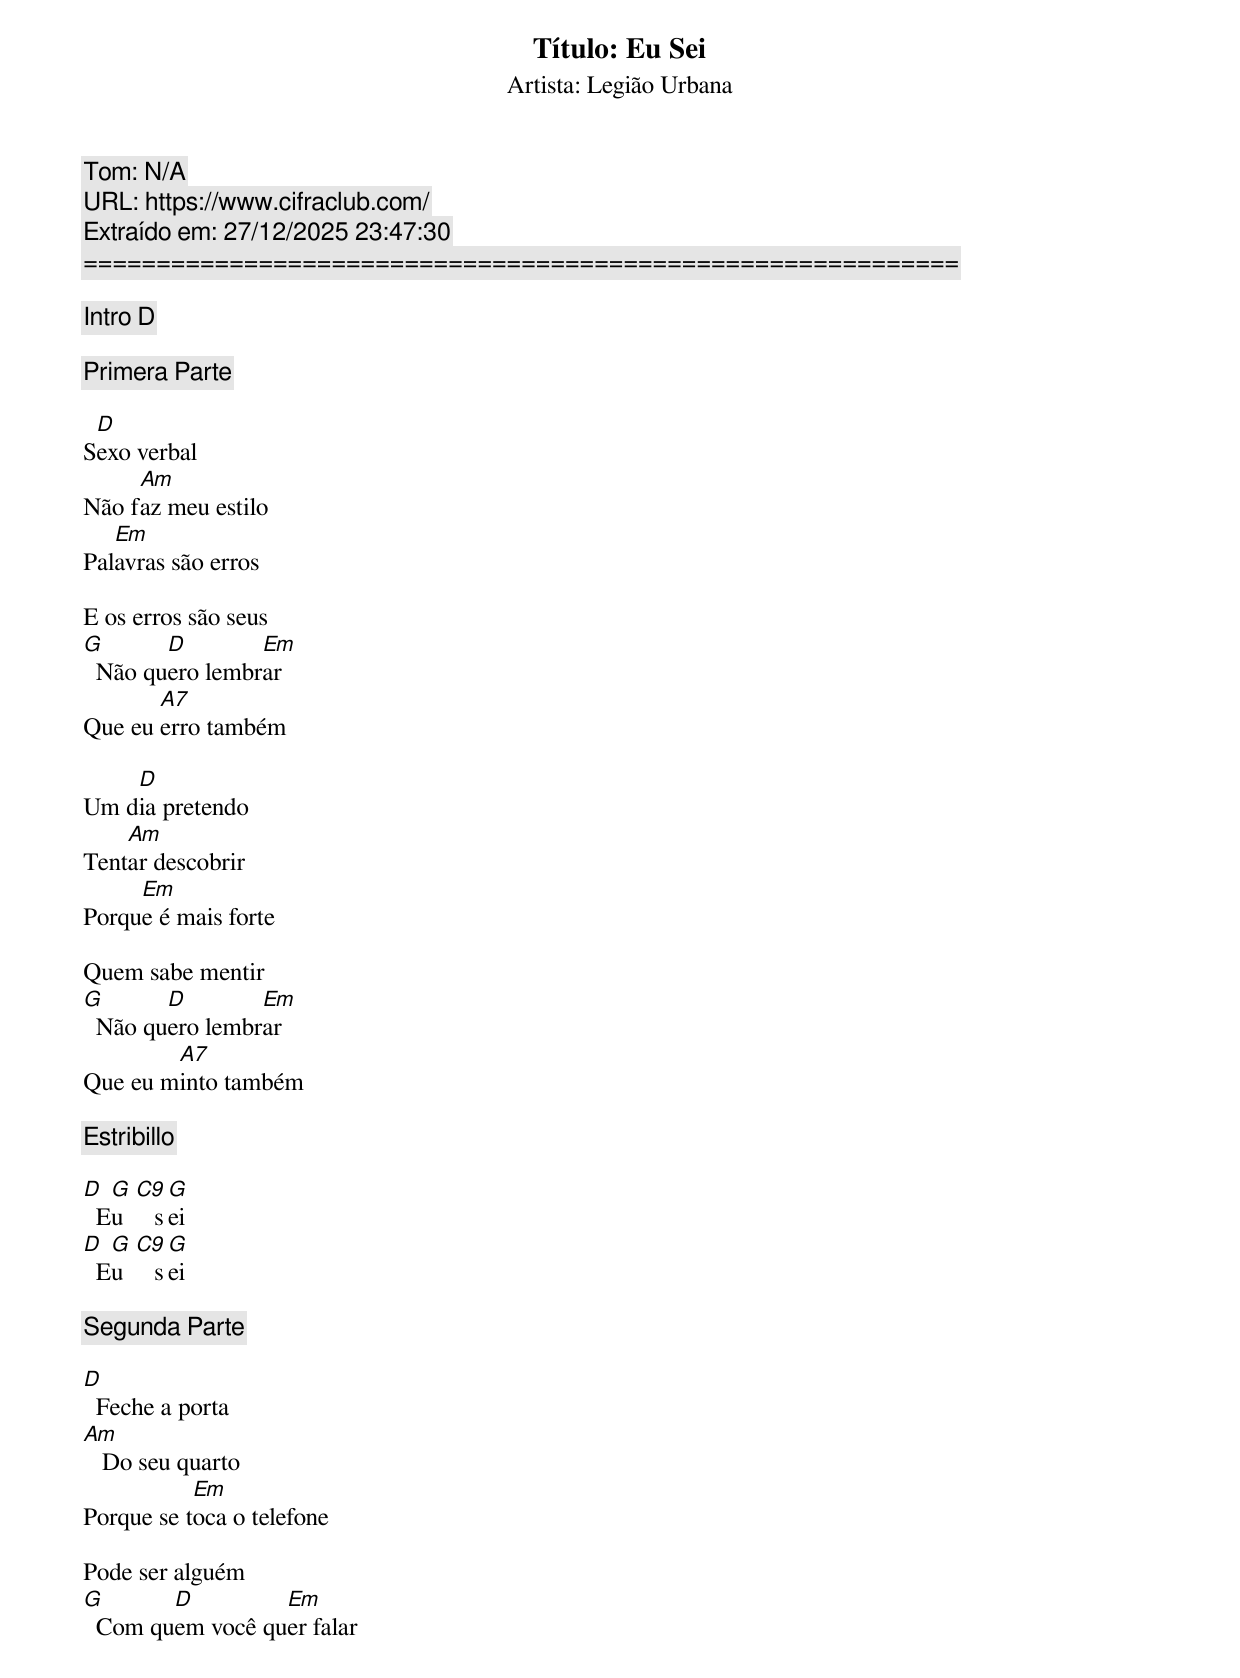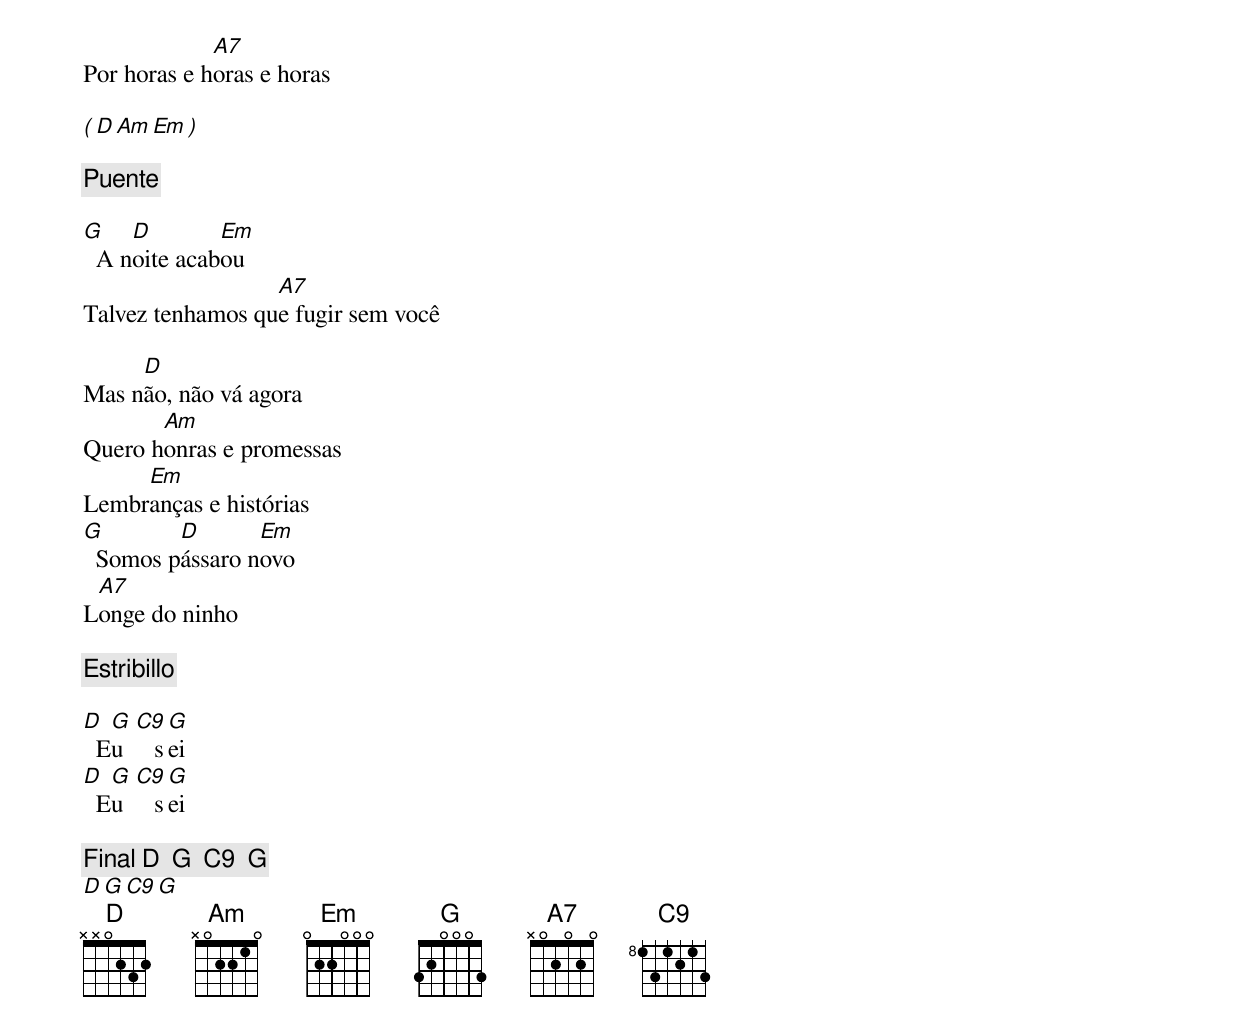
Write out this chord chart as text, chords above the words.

Título: Eu Sei
Artista: Legião Urbana
Tom: N/A
URL: https://www.cifraclub.com/
Extraído em: 27/12/2025 23:47:30
============================================================

[Intro] D

[Primera Parte]

 D
Sexo verbal
     Am
Não faz meu estilo
   Em
Palavras são erros

E os erros são seus
G       D        Em
  Não quero lembrar
       A7
Que eu erro também

    D
Um dia pretendo
    Am
Tentar descobrir
     Em
Porque é mais forte

Quem sabe mentir
G       D        Em
  Não quero lembrar
        A7
Que eu minto também

[Estribillo]

D  G  C9  G
  Eu     sei
D  G  C9  G
  Eu     sei

[Segunda Parte]

D
  Feche a porta
Am
   Do seu quarto
           Em
Porque se toca o telefone

Pode ser alguém
G       D         Em
  Com quem você quer falar
             A7
Por horas e horas e horas

( D  Am  Em )

[Puente]

G    D        Em
  A noite acabou
                  A7
Talvez tenhamos que fugir sem você

     D
Mas não, não vá agora
       Am
Quero honras e promessas
     Em
Lembranças e histórias
G        D       Em
  Somos pássaro novo
 A7
Longe do ninho

[Estribillo]

D  G  C9  G
  Eu     sei
D  G  C9  G
  Eu     sei

[Final] D  G  C9  G
        D  G  C9  G
